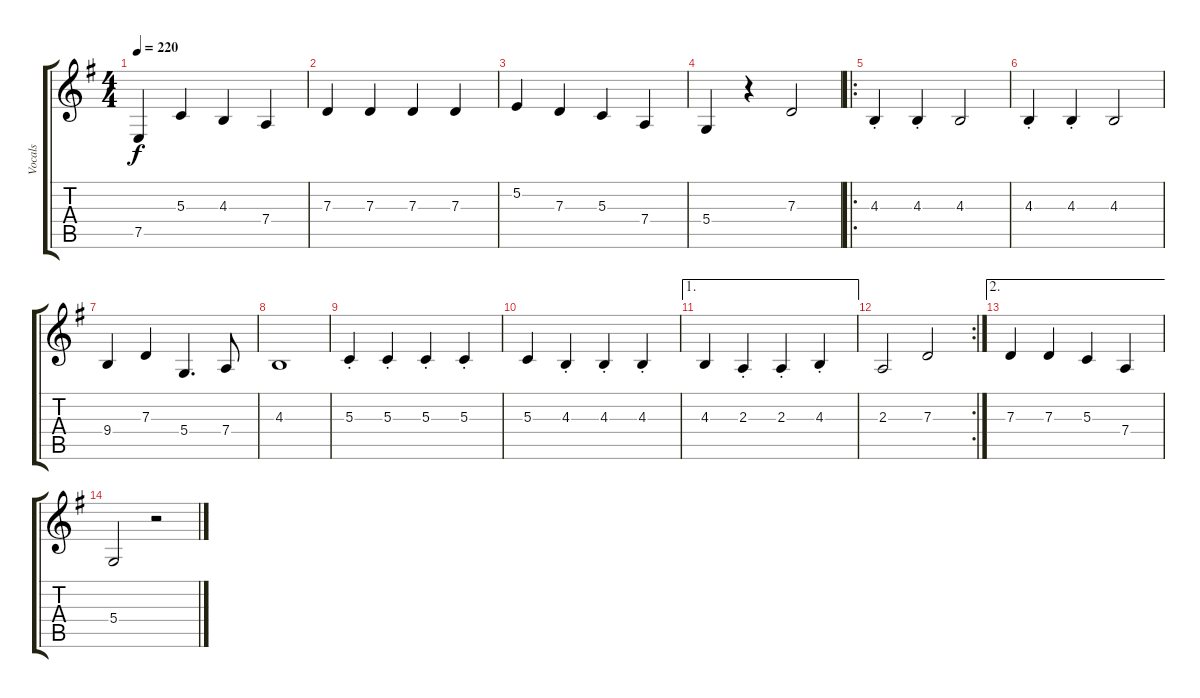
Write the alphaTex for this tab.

\track ("Vocals" "Vocals") {instrument clarinet}
\staff {score tabs}
\tuning (E4 B3 G3 D3 A2 E2) {hide}
\ts (4 4)
\tempo 220
\clef g2
\ks g
7.5.4{dy f} 5.3.4 4.3.4 7.4.4 |
7.3.4 7.3.4 7.3.4 7.3.4 |
5.2.4 7.3.4 5.3.4 7.4.4 |
5.4.4 r.4 7.3.2 |
\ro
4.3{st}.4 4.3{st}.4 4.3.2 |
4.3{st}.4 4.3{st}.4 4.3.2 |
9.4.4 7.3.4 5.4.4{d} 7.4.8 |
4.3.1 |
5.3{st}.4 5.3{st}.4 5.3{st}.4 5.3{st}.4 |
5.3.4 4.3{st}.4 4.3{st}.4 4.3{st}.4 |
\ae 1
4.3.4 2.3{st}.4 2.3{st}.4 4.3{st}.4 |
\rc 2
2.3.2 7.3.2 |
\ae 2
7.3.4 7.3.4 5.3.4 7.4.4 |
5.4.2 r.2
